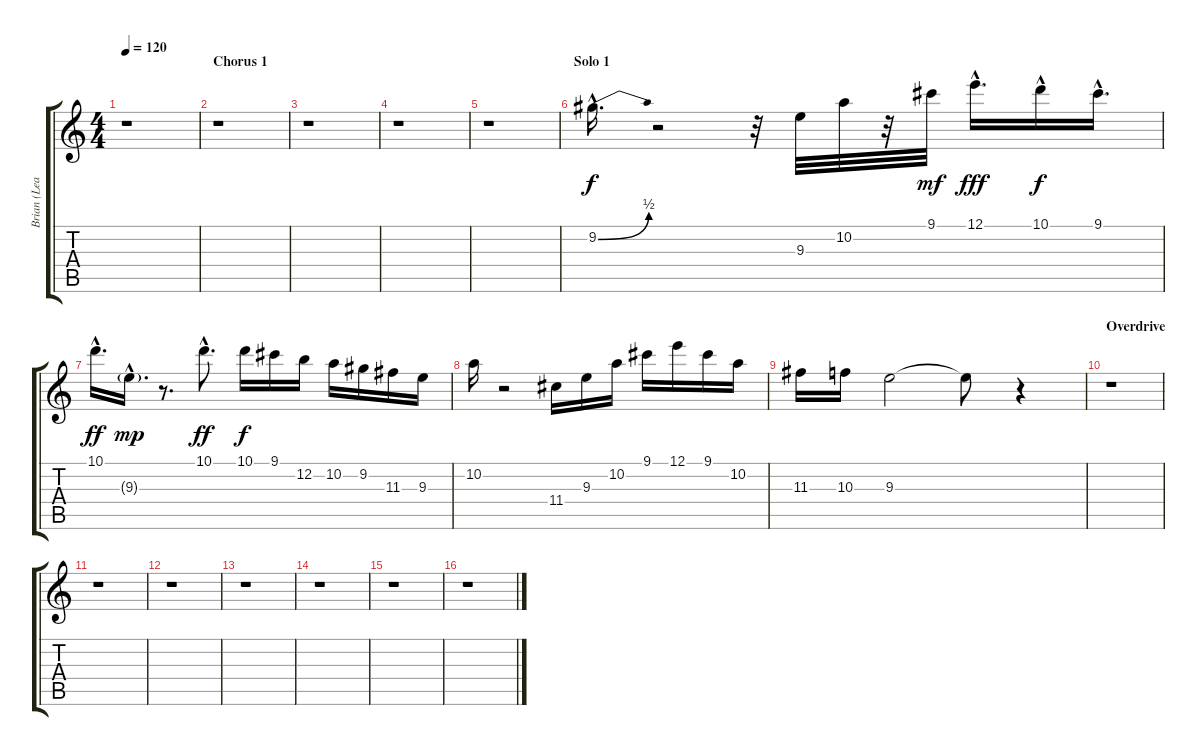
\track ("Brian (Lead Guitar)" "Brian (Lea") {instrument acousticguitarsteel}
\staff {score tabs}
\tuning (E4 B3 G3 D3 A2 E2) {hide}
\ts (4 4)
\tempo 120
\clef g2
\ks c
r.1{dy f} |
\section ("" "Chorus 1")
r.1 |
r.1 |
r.1 |
r.1 |
\section ("" "Solo 1")
9.2{be (bend 0 0 60 2) hac}.16{d} r.2 r.32 9.3.32 10.2.32 r.32 9.1.32{dy mf} 12.1{hac}.16{d dy fff} 10.1{hac}.16{dy f} 9.1{hac}.16{d} |
10.1{hac}.16{d dy ff} 9.3{g hac}.16{d dy mp} r.8{d} 10.1{hac}.8{d dy ff} 10.1.16{dy f} 9.1.16 12.2.16 10.2.16 9.2.16 11.3.16 9.3.16 |
10.2.16 r.2 11.4.16 9.3.16 10.2.16 9.1.16 12.1.16 9.1.16 10.2.16 |
11.3.16 10.3.16 9.3.2 9.3{t}.8 r.4 |
\section ("" "Overdrive ")
r.1 |
r.1 |
r.1 |
r.1 |
r.1 |
r.1 |
r.1
